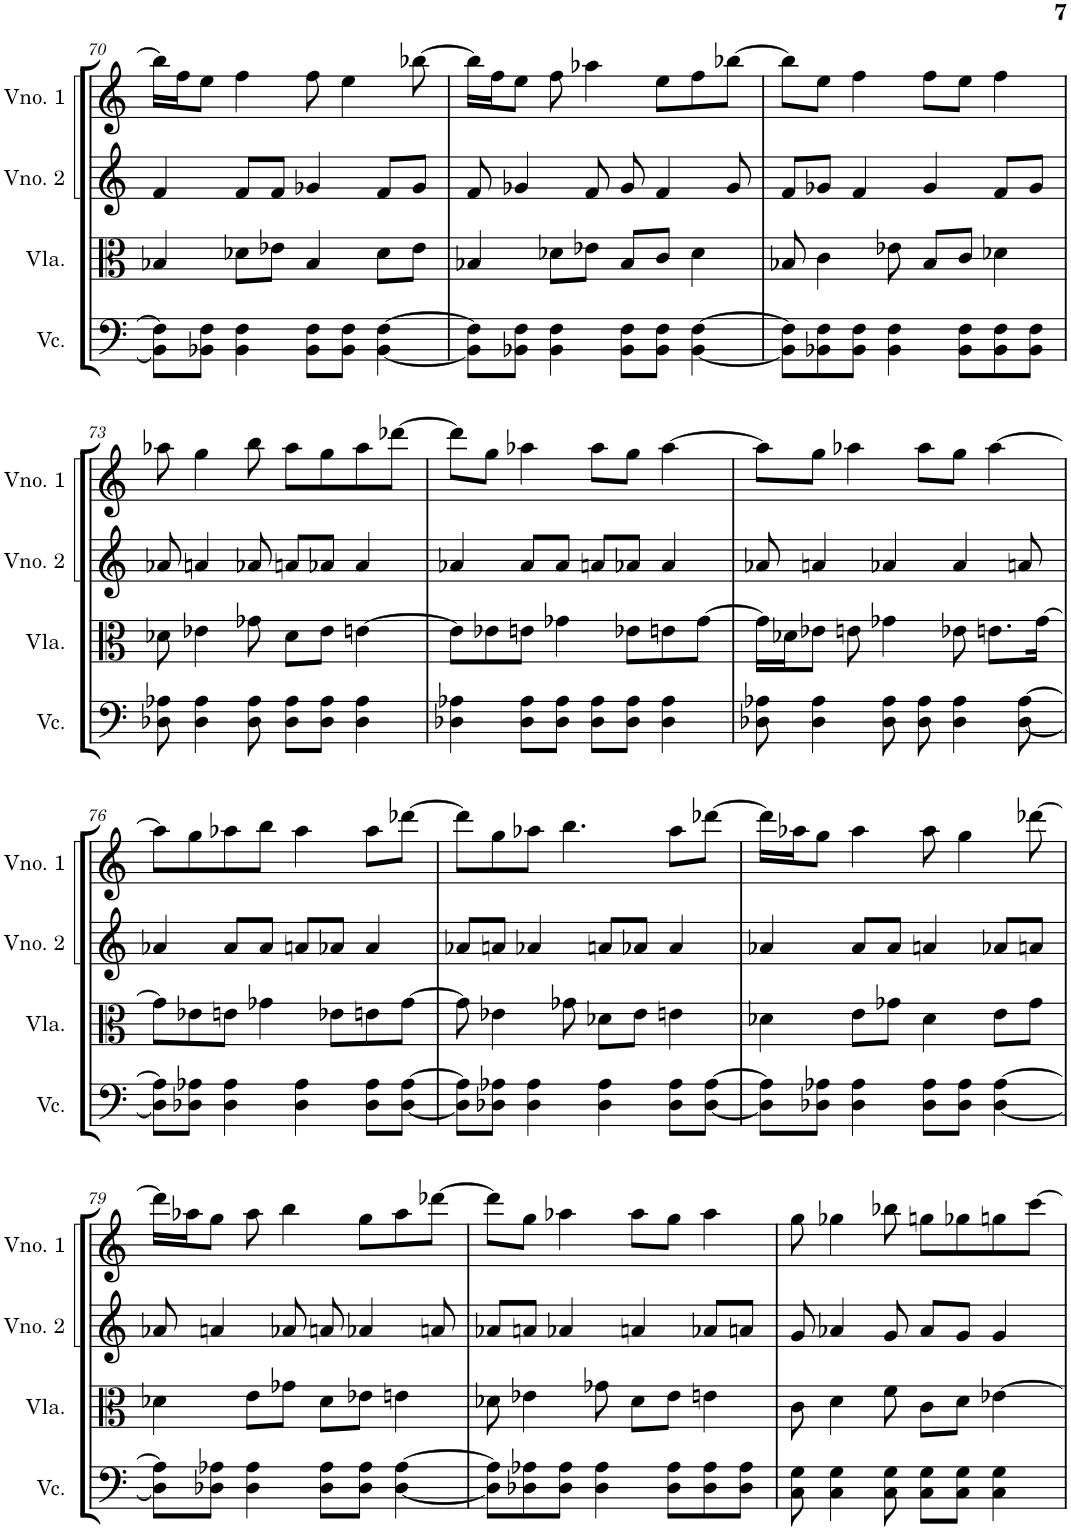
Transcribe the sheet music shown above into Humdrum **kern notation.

**kern	**kern	**kern	**kern
*part4	*part3	*part2	*part1
*staff4	*staff3	*staff2	*staff1
*I"Violoncelo	*I"Viola	*I"Violino 2	*I"Violino 1
*I'Vc.	*I'Vla.	*I'Vno. 2	*I'Vno. 1
!!LO:PB:g=z
*clefF4	*clefC3	*clefG2	*clefG2
*k[]	*k[]	*k[]	*k[]
*M4/4	*M4/4	*M4/4	*M4/4
=70	=70	=70	=70
8BB-\] 8F\]L	4B-X/	4f/	16bb-\LL]
.	.	.	16ff\J
8BB-X\ 8F\J	.	.	8ee\J
4BB-\ 4F\	8d-X\L	8f/L	4ff\
.	8e-X\J	8f/J	.
8BB-\ 8F\L	4B-/	4g-X/	8ff\
8BB-\ 8F\J	.	.	4ee\
[4BB-\ [4F\	8d-\L	8f/L	.
.	8e-\J	8g-/J	[8bb-X\
=71	=71	=71	=71
8BB-\] 8F\]L	4B-X/	8f/	16bb-\LL]
.	.	.	16ff\J
8BB-X\ 8F\J	.	4g-X/	8ee\J
4BB-\ 4F\	8d-X\L	.	8ff\
.	8e-X\J	8f/	4aa-X\
8BB-\ 8F\L	8B-/L	8g-/	.
8BB-\ 8F\J	8c/J	4f/	8ee\L
[4BB-\ [4F\	4d-\	.	8ff\
.	.	8g-/	[8bb-X\J
=72	=72	=72	=72
8BB-\] 8F\]L	8B-X/	8f/L	8bb-\L]
8BB-X\ 8F\	4c\	8g-X/J	8ee\J
8BB-\ 8F\J	.	4f/	4ff\
4BB-\ 4F\	8e-X\	.	.
.	8B-/L	4g-/	8ff\L
8BB-\ 8F\L	8c/J	.	8ee\J
8BB-\ 8F\	4d-X\	8f/L	4ff\
8BB-\ 8F\J	.	8g-/J	.
!!LO:LB:g=z
=73	=73	=73	=73
8D-X\ 8A-X\	8d-X\	8a-X/	8aa-X\
4D-\ 4A-\	4e-X\	4an/	4gg\
8D-\ 8A-\	8g-X\	8a-X/	8bb\
8D-\ 8A-\L	8d-\L	8an/L	8aa-\L
8D-\ 8A-\J	8e-\J	8a-X/J	8gg\
4D-\ 4A-\	[4en\	4a-/	8aa-\
.	.	.	[8ddd-X\J
=74	=74	=74	=74
4D-X\ 4A-X\	8e\L]	4a-X/	8ddd-\L]
.	8e-X\	.	8gg\J
8D-\ 8A-\L	8en\J	8a-/L	4aa-X\
8D-\ 8A-\J	4g-X\	8a-/J	.
8D-\ 8A-\L	.	8an/L	8aa-\L
8D-\ 8A-\J	8e-X\L	8a-X/J	8gg\J
4D-\ 4A-\	8en\	4a-/	[4aa-\
.	[8g-\J	.	.
=75	=75	=75	=75
8D-X\ 8A-X\	16g-\LL]	8a-X/	8aa-\L]
.	16d-X\J	.	.
4D-\ 4A-\	8e-X\J	4an/	8gg\J
.	8en\	.	4aa-X\
8D-\ 8A-\	4g-X\	4a-X/	.
8D-\ 8A-\	.	.	8aa-\L
4D-\ 4A-\	8e-X\	4a-/	8gg\J
.	8.en\L	.	[4aa-\
[8D-\ [8A-\	.	8an/	.
.	[16g-\Jk	.	.
!!LO:LB:g=z
=76	=76	=76	=76
8D-\] 8A-\]L	8g-\L]	4a-X/	8aa-\L]
8D-X\ 8A-X\J	8e-X\	.	8gg\
4D-\ 4A-\	8en\J	8a-/L	8aa-X\
.	4g-X\	8a-/J	8bb\J
4D-\ 4A-\	.	8an/L	4aa-\
.	8e-X\L	8a-X/J	.
8D-\ 8A-\L	8en\	4a-/	8aa-\L
[8D-\ [8A-\J	[8g-\J	.	[8ddd-X\J
=77	=77	=77	=77
8D-\] 8A-\]L	8g-\]	8a-X/L	8ddd-\L]
8D-X\ 8A-X\J	4e-X\	8an/J	8gg\
4D-\ 4A-\	.	4a-X/	8aa-X\J
.	8g-X\	.	4.bb\
4D-\ 4A-\	8d-X\L	8an/L	.
.	8e-\J	8a-X/J	.
8D-\ 8A-\L	4en\	4a-/	8aa-\L
[8D-\ [8A-\J	.	.	[8ddd-X\J
=78	=78	=78	=78
8D-\] 8A-\]L	4d-X\	4a-X/	16ddd-\LL]
.	.	.	16aa-X\J
8D-X\ 8A-X\J	.	.	8gg\J
4D-\ 4A-\	8e\L	8a-/L	4aa-\
.	8g-X\J	8a-/J	.
8D-\ 8A-\L	4d-\	4an/	8aa-\
8D-\ 8A-\J	.	.	4gg\
[4D-\ [4A-\	8e\L	8a-X/L	.
.	8g-\J	8an/J	[8ddd-X\
!!LO:LB:g=z
=79	=79	=79	=79
8D-\] 8A-\]L	4d-X\	8a-X/	16ddd-\LL]
.	.	.	16aa-X\J
8D-X\ 8A-X\J	.	4an/	8gg\J
4D-\ 4A-\	8e\L	.	8aa-\
.	8g-X\J	8a-X/	4bb\
8D-\ 8A-\L	8d-\L	8an/	.
8D-\ 8A-\J	8e-X\J	4a-X/	8gg\L
[4D-\ [4A-\	4en\	.	8aa-\
.	.	8an/	[8ddd-X\J
=80	=80	=80	=80
8D-\] 8A-\]L	8d-X\	8a-X/L	8ddd-\L]
8D-X\ 8A-X\	4e-X\	8an/J	8gg\J
8D-\ 8A-\J	.	4a-X/	4aa-X\
4D-\ 4A-\	8g-X\	.	.
.	8d-\L	4an/	8aa-\L
8D-\ 8A-\L	8e-\J	.	8gg\J
8D-\ 8A-\	4en\	8a-X/L	4aa-\
8D-\ 8A-\J	.	8an/J	.
=81	=81	=81	=81
8C\ 8G\	8c\	8g/	8gg\
4C\ 4G\	4d\	4a-X/	4gg-X\
8C\ 8G\	8f\	8g/	8bb-X\
8C\ 8G\L	8c\L	8a-/L	8ggn\L
8C\ 8G\J	8d\J	8g/J	8gg-X\
4C\ 4G\	[4e-X\	4g/	8ggn\
.	.	.	[8ccc\J
=	=	=	=
*-	*-	*-	*-
